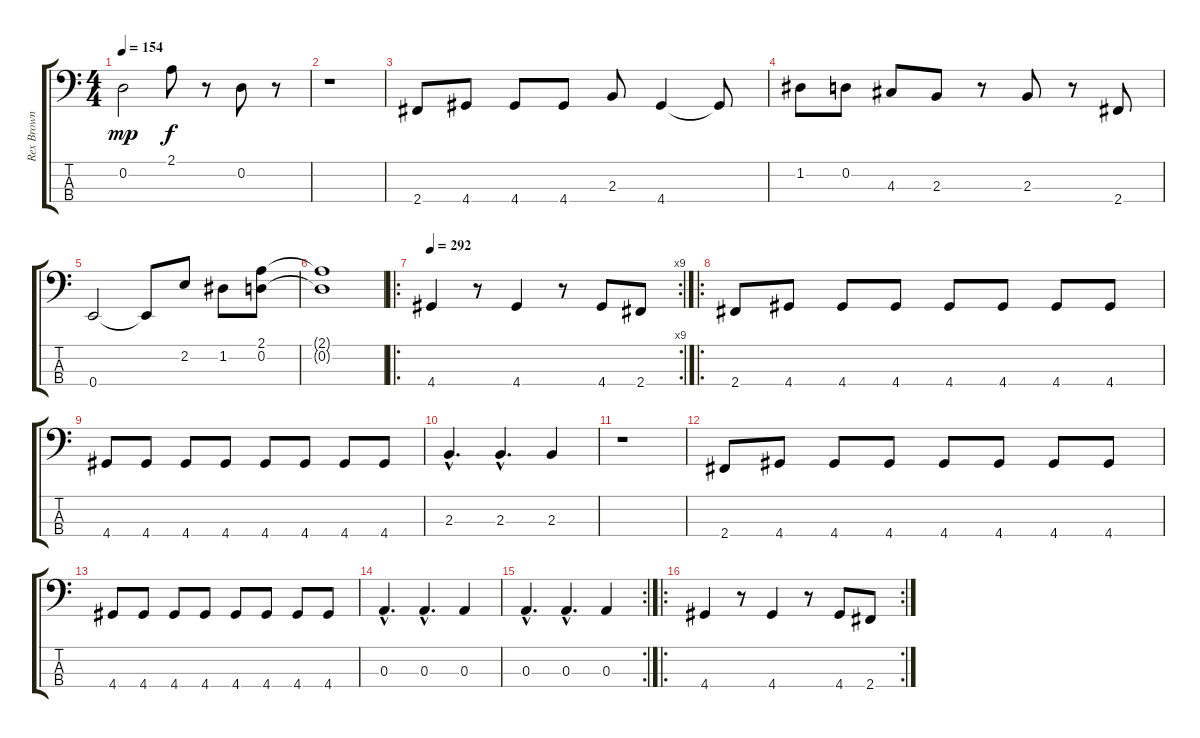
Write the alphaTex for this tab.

\track ("Rex Brown" "Rex Brown") {instrument electricbasspick}
\staff {score tabs}
\tuning (G2 D2 A1 E1) {hide}
\ts (4 4)
\tempo 154
\clef f4
\ks c
0.2.2{dy mp} 2.1.8{dy f} r.8 0.2.8 r.8 |
r.1 |
2.4.8 4.4.8 4.4.8 4.4.8 2.3.8 4.4.4 4.4{t}.8 |
1.2.8 0.2.8 4.3.8 2.3.8 r.8 2.3.8 r.8 2.4.8 |
0.4.2 0.4{t}.8 2.2.8 1.2.8 (2.1 0.2).8 |
(2.1{t} 0.2{t}).1 |
\ro
\rc 9
\tempo 292
4.4.4 r.8 4.4.4 r.8 4.4.8 2.4.8 |
\ro
2.4.8 4.4.8 4.4.8 4.4.8 4.4.8 4.4.8 4.4.8 4.4.8 |
4.4.8 4.4.8 4.4.8 4.4.8 4.4.8 4.4.8 4.4.8 4.4.8 |
2.3{hac}.4{d} 2.3{hac}.4{d} 2.3.4 |
r.1 |
2.4.8 4.4.8 4.4.8 4.4.8 4.4.8 4.4.8 4.4.8 4.4.8 |
4.4.8 4.4.8 4.4.8 4.4.8 4.4.8 4.4.8 4.4.8 4.4.8 |
0.3{hac}.4{d} 0.3{hac}.4{d} 0.3.4 |
\rc 2
0.3{hac}.4{d} 0.3{hac}.4{d} 0.3.4 |
\ro
\rc 2
4.4.4 r.8 4.4.4 r.8 4.4.8 2.4.8
